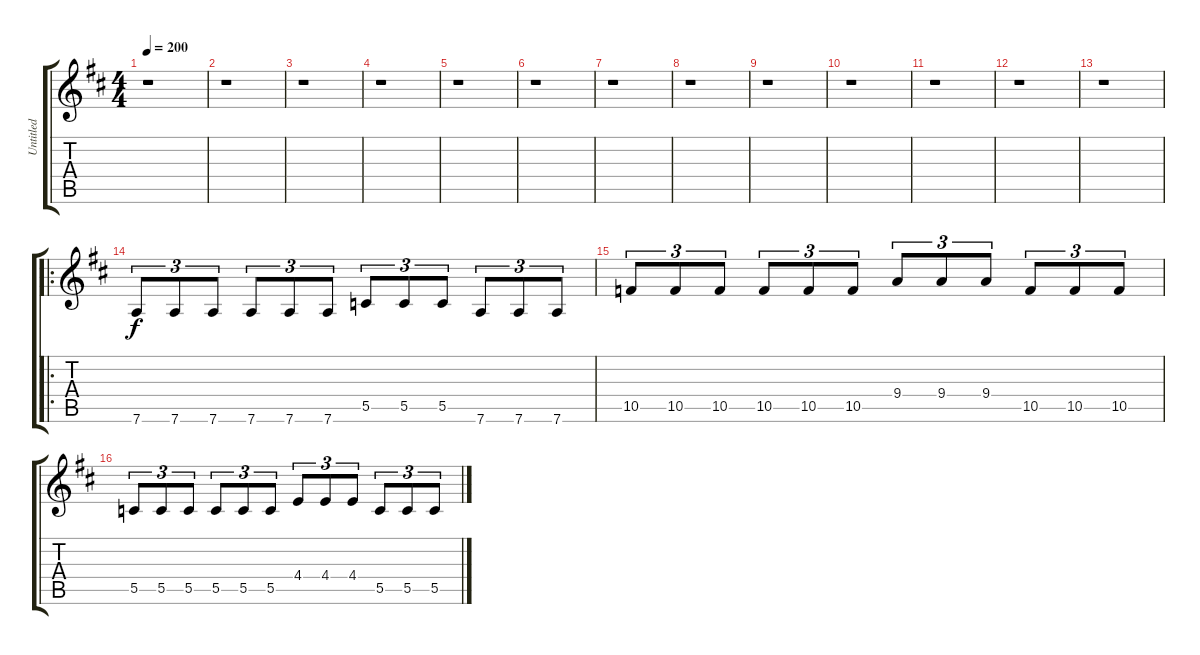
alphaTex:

\track ("Untitled" "Untitled") {instrument distortionguitar}
\staff {score tabs}
\tuning (D4 A3 F3 C3 G2 D2) {hide}
\ts (4 4)
\tempo 200
\clef g2
\ks d
r.1{dy f} |
r.1 |
r.1 |
r.1 |
r.1 |
r.1 |
r.1 |
r.1 |
r.1 |
r.1 |
r.1 |
r.1 |
r.1 |
\ro
7.6.8{tu (3 2)} 7.6.8{tu (3 2)} 7.6.8{tu (3 2)} 7.6.8{tu (3 2)} 7.6.8{tu (3 2)} 7.6.8{tu (3 2)} 5.5.8{tu (3 2)} 5.5.8{tu (3 2)} 5.5.8{tu (3 2)} 7.6.8{tu (3 2)} 7.6.8{tu (3 2)} 7.6.8{tu (3 2)} |
10.5.8{tu (3 2)} 10.5.8{tu (3 2)} 10.5.8{tu (3 2)} 10.5.8{tu (3 2)} 10.5.8{tu (3 2)} 10.5.8{tu (3 2)} 9.4.8{tu (3 2)} 9.4.8{tu (3 2)} 9.4.8{tu (3 2)} 10.5.8{tu (3 2)} 10.5.8{tu (3 2)} 10.5.8{tu (3 2)} |
5.5.8{tu (3 2)} 5.5.8{tu (3 2)} 5.5.8{tu (3 2)} 5.5.8{tu (3 2)} 5.5.8{tu (3 2)} 5.5.8{tu (3 2)} 4.4.8{tu (3 2)} 4.4.8{tu (3 2)} 4.4.8{tu (3 2)} 5.5.8{tu (3 2)} 5.5.8{tu (3 2)} 5.5.8{tu (3 2)}
